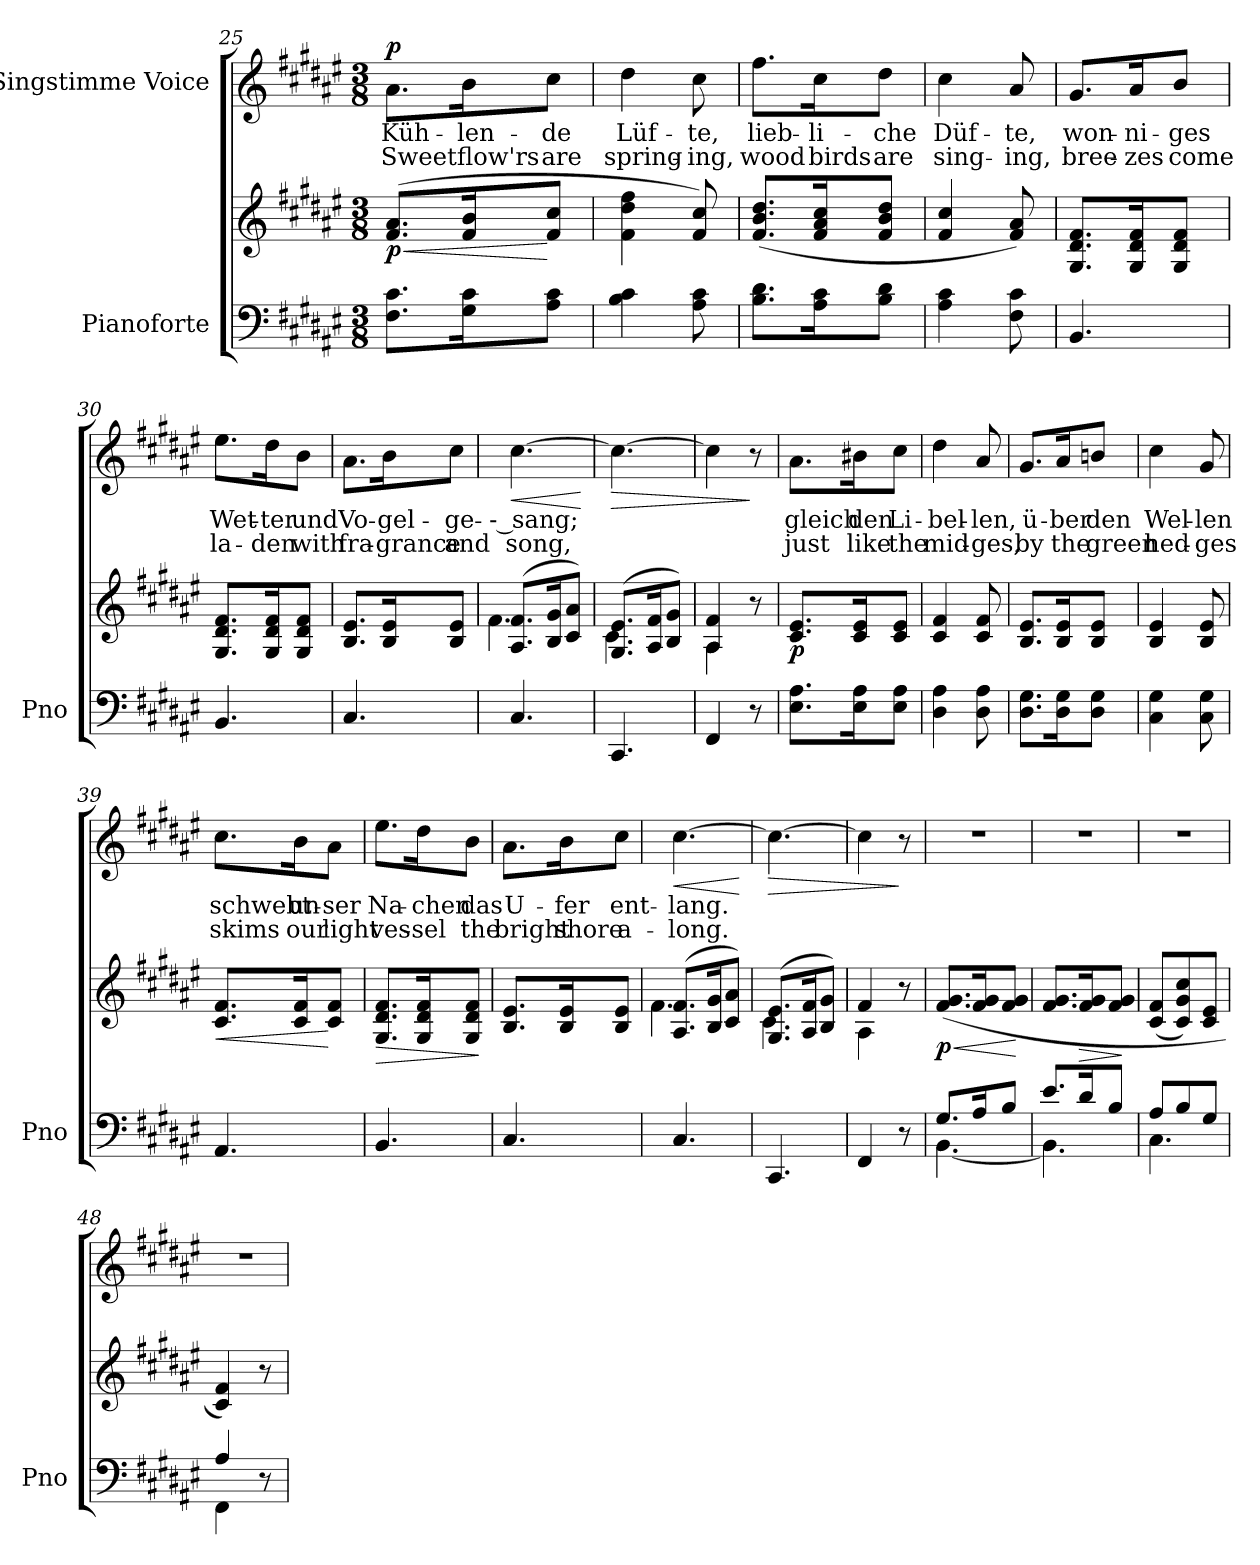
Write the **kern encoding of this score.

**kern	**kern	**dynam	**kern	**text	**text	**dynam
*part2	*part2	*part2	*part1	*part1	*part1	*part1
*staff3	*staff2	*staff2/3	*staff1	*staff1	*staff1	*staff1
*I"Pianoforte	*	*	*I"Singstimme Voice	*	*	*
*I'Pno	*	*	*	*	*	*
*clefF4	*clefG2	*	*clefG2	*	*	*
*k[f#c#g#d#a#e#]	*k[f#c#g#d#a#e#]	*	*k[f#c#g#d#a#e#]	*	*	*
*M3/8	*M3/8	*	*M3/8	*	*	*
=25	=25	=25	=25	=25	=25	=25
!	!	!LO:HP:b	!	!	!	!
!	!	!LO:DY:n=1:b	!	!	!	!LO:DY:a
8.F#\ 8.c#\L	(8.f#/ 8.a#/L	< p	8.a#\L	Küh-	Sweet	p
16G#\ 16c#\K	16f#/ 16b/K	.	16b\K	-len-	flow'rs	.
8A#\ 8c#\J	8f#/ 8cc#/J	[	8cc#\J	-de	are	.
=26	=26	=26	=26	=26	=26	=26
4B\ 4c#\	4f#\ 4dd#\ 4ff#\	.	4dd#\	Lüf-	spring-	.
8A#\ 8c#\	8f#/ 8cc#/)	.	8cc#\	-te,	-ing,	.
=27	=27	=27	=27	=27	=27	=27
8.B\ 8.d#\L	(8.f#/ 8.b/ 8.dd#/L	.	8.ff#\L	lieb-	wood	.
16A#\ 16c#\K	16f#/ 16a#/ 16cc#/K	.	16cc#\K	-li-	birds	.
8B\ 8d#\J	8f#/ 8b/ 8dd#/J	.	8dd#\J	-che	are	.
=28	=28	=28	=28	=28	=28	=28
4A#\ 4c#\	4f#/ 4cc#/	.	4cc#\	Düf-	sing-	.
8F#\ 8c#\	8f#/ 8a#/)	.	8a#/	-te,	-ing,	.
=29	=29	=29	=29	=29	=29	=29
4.BB/	8.G#/ 8.d#/ 8.f#/L	.	8.g#/L	won-	bree-	.
.	16G#/ 16d#/ 16f#/K	.	16a#/K	-ni-	-zes	.
.	8G#/ 8d#/ 8f#/J	.	8b/J	-ges	come	.
=30	=30	=30	=30	=30	=30	=30
4.BB/	8.G#/ 8.d#/ 8.f#/L	.	8.ee#\L	Wet-	la-	.
.	16G#/ 16d#/ 16f#/K	.	16dd#\K	-ter	-den	.
.	8G#/ 8d#/ 8f#/J	.	8b\J	und	with	.
=31	=31	=31	=31	=31	=31	=31
4.C#/	8.B/ 8.e#/L	.	8.a#\L	Vo-	fra-	.
.	16B/ 16e#/K	.	16b\K	-gel-	-grance	.
.	8B/ 8e#/J	.	8cc#\J	-ge-	and	.
=32	=32	=32	=32	=32	=32	=32
*	*^	*	*	*	*	*
!	!	!	!	!	!	!	!LO:HP:b
4.C#/	(<8.A#/ 8.f#/L	4.f#\	.	[4.cc#\	-- sang;	song,	<
.	16B/ 16g#/K	.	.	.	.	.	.
.	8c#/ 8a#/J)	.	.	.	.	.	.
*	*v	*v	*	*	*	*	*
.	.	.	.	.	.	[
=33	=33	=33	=33	=33	=33	=33
*	*^	*	*	*	*	*
!	!	!	!	!	!	!	!LO:HP:b
4.CC#/	(<8.G#/ 8.e#/L	4.c#\	.	4.cc#\_	.	.	>
.	16A#/ 16f#/K	.	.	.	.	.	.
.	8B/ 8g#/J)	.	.	.	.	.	.
=34	=34	=34	=34	=34	=34	=34	=34
4FF#/	4A#/ 4f#/	4A#\	.	4cc#\]	.	.	.
8r	8r	8ryy	.	8r	.	.	]
=35	=35	=35	=35	=35	=35	=35	=35
!	!	!	!LO:DY:b	!	!	!	!
*	*v	*v	*	*	*	*	*
8.E#\ 8.A#\L	8.c#/ 8.e#/L	p	8.a#\L	gleich	just	.
16E#\ 16A#\K	16c#/ 16e#/K	.	16b#X\K	den	like	.
8E#\ 8A#\J	8c#/ 8e#/J	.	8cc#\J	Li-	the	.
=36	=36	=36	=36	=36	=36	=36
4D#\ 4A#\	4c#/ 4f#/	.	4dd#\	-bel-	mid-	.
8D#\ 8A#\	8c#/ 8f#/	.	8a#/	-len,	-ges,	.
=37	=37	=37	=37	=37	=37	=37
8.D#\ 8.G#\L	8.B/ 8.e#/L	.	8.g#/L	ü-	by	.
16D#\ 16G#\K	16B/ 16e#/K	.	16a#/K	-ber	the	.
8D#\ 8G#\J	8B/ 8e#/J	.	8bn/J	den	green	.
=38	=38	=38	=38	=38	=38	=38
4C#\ 4G#\	4B/ 4e#/	.	4cc#\	Wel-	hed-	.
8C#\ 8G#\	8B/ 8e#/	.	8g#/	-len	-ges	.
=39	=39	=39	=39	=39	=39	=39
!	!	!LO:HP:b	!	!	!	!
4.AA#/	8.c#/ 8.f#/L	<	8.cc#\L	schwebt	skims	.
.	16c#/ 16f#/K	.	16b\K	un-	our	.
.	8c#/ 8f#/J	[	8a#\J	-ser	light	.
=40	=40	=40	=40	=40	=40	=40
!	!	!LO:HP:b	!	!	!	!
4.BB/	8.G#/ 8.d#/ 8.f#/L	>	8.ee#\L	Na-	ves-	.
.	16G#/ 16d#/ 16f#/K	.	16dd#\K	-chen	-sel	.
.	8G#/ 8d#/ 8f#/J	.	8b\J	das	the	.
.	.	]	.	.	.	.
=41	=41	=41	=41	=41	=41	=41
4.C#/	8.B/ 8.e#/L	.	8.a#\L	U-	bright	.
.	16B/ 16e#/K	.	16b\K	-fer	shore	.
.	8B/ 8e#/J	.	8cc#\J	ent-	a-	.
=42	=42	=42	=42	=42	=42	=42
*	*^	*	*	*	*	*
!	!	!	!	!	!	!	!LO:HP:b
4.C#/	(<8.A#/ 8.f#/L	4.f#\	.	[4.cc#\	-lang.	-long.	<
.	16B/ 16g#/K	.	.	.	.	.	.
.	8c#/ 8a#/J)	.	.	.	.	.	.
*	*v	*v	*	*	*	*	*
.	.	.	.	.	.	[
=43	=43	=43	=43	=43	=43	=43
*	*^	*	*	*	*	*
!	!	!	!	!	!	!	!LO:HP:b
4.CC#/	(<8.G#/ 8.e#/L	4.c#\	.	4.cc#\_	.	.	>
.	16A#/ 16f#/K	.	.	.	.	.	.
.	8B/ 8g#/J)	.	.	.	.	.	.
=44	=44	=44	=44	=44	=44	=44	=44
4FF#/	4f#/	4A#\	.	4cc#\]	.	.	.
8r	8r	8ryy	.	8r	.	.	]
=45	=45	=45	=45	=45	=45	=45	=45
*^	*	*	*	*	*	*	*
!	!	!	!	!LO:HP:b	!	!	!	!
!	!	!	!	!LO:DY:n=1:b	!	!	!	!
*	*	*v	*v	*	*	*	*	*
8.G#/L	[4.BB\	(8.f#/ 8.g#/L	< p	4.r	.	.	.
16A#/K	.	16f#/ 16g#/K	.	.	.	.	.
8B/J	.	8f#/ 8g#/J	.	.	.	.	.
*v	*v	*	*	*	*	*	*
.	.	[	.	.	.	.
=46	=46	=46	=46	=46	=46	=46
*^	*	*	*	*	*	*
8.e#/L	4.BB\]	8.f#/ 8.g#/L	.	4.r	.	.	.
!	!	!	!LO:HP:b	!	!	!	!
16d#/K	.	16f#/ 16g#/K	>	.	.	.	.
8B/J	.	8f#/ 8g#/J	.	.	.	.	.
*v	*v	*	*	*	*	*	*
.	.	]	.	.	.	.
=47	=47	=47	=47	=47	=47	=47
*^	*	*	*	*	*	*
8A#/L	4.C#\	(8c#/ 8f#/L	.	4.r	.	.	.
8B/	.	8c#/ 8g#/ 8cc#/)	.	.	.	.	.
8G#/J	.	8c#/ 8e#/J	.	.	.	.	.
=48	=48	=48	=48	=48	=48	=48	=48
4A#/	4FF#\	4c#/ 4f#/)	.	4.r	.	.	.
8r	8ryy	8r	.	.	.	.	.
*v	*v	*	*	*	*	*	*
=	=	=	=	=	=	=
*-	*-	*-	*-	*-	*-	*-
